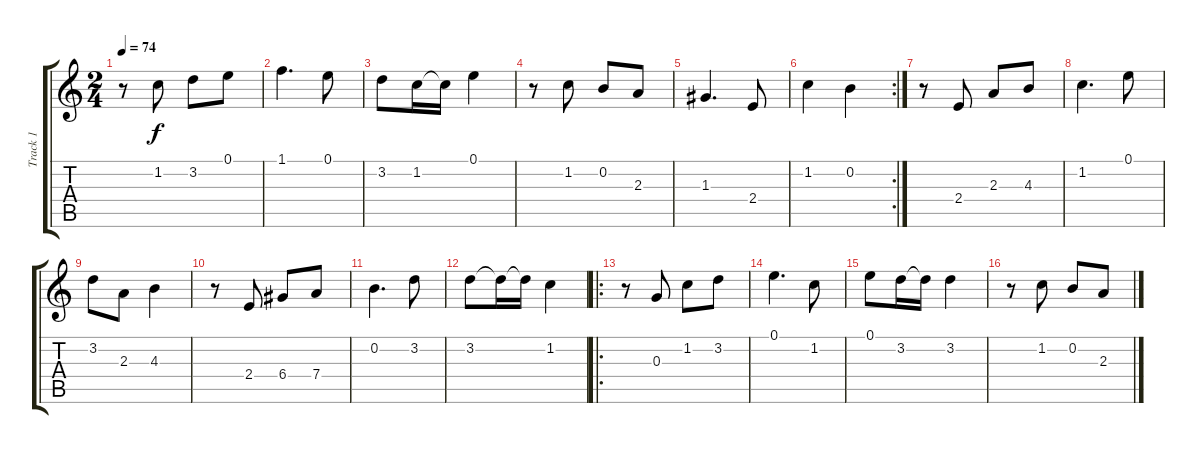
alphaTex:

\track ("Track 1" "Track 1") {instrument overdrivenguitar}
\staff {score tabs}
\tuning (E4 B3 G3 D3 A2 E2) {hide}
\ts (2 4)
\tempo 74
\clef g2
\ks c
r.8{dy f} 1.2.8 3.2.8 0.1.8 |
1.1.4{d} 0.1.8 |
3.2.8 1.2.16 1.2{t}.16 0.1.4 |
r.8 1.2.8 0.2.8 2.3.8 |
1.3.4{d} 2.4.8 |
\rc 2
1.2.4 0.2.4 |
r.8 2.4.8 2.3.8 4.3.8 |
1.2.4{d} 0.1.8 |
3.2.8 2.3.8 4.3.4 |
r.8 2.4.8 6.4.8 7.4.8 |
0.2.4{d} 3.2.8 |
3.2.8 3.2{t}.16 3.2{t}.16 1.2.4 |
\ro
r.8 0.3.8 1.2.8 3.2.8 |
0.1.4{d} 1.2.8 |
0.1.8 3.2.16 3.2{t}.16 3.2.4 |
r.8 1.2.8 0.2.8 2.3.8
